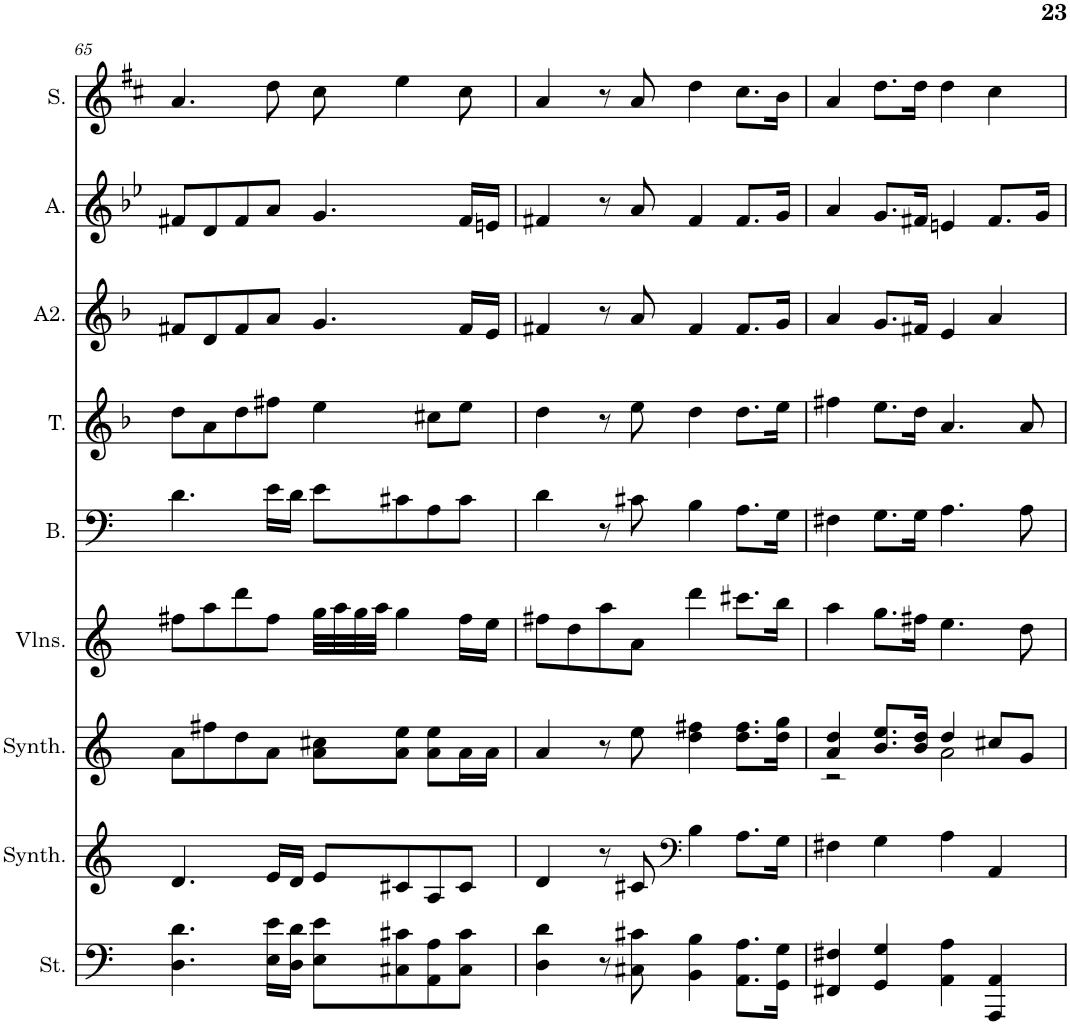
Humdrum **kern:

**kern	**kern	**kern	**kern	**kern	**kern	**kern	**kern	**kern
*part9	*part8	*part7	*part6	*part5	*part4	*part3	*part2	*part1
*staff9	*staff8	*staff7	*staff6	*staff5	*staff4	*staff3	*staff2	*staff1
*I"Cordes, D'Bass/Strings, etc	*I"Synthétiseur d'instruments à cordes, Synth strings, etc	*I"Synthétiseur d'instruments à cordes, Synth strings 2	*I"Violons, 1st violins	*I"Basse	*I"Tenor	*I"Alto 2	*I"Alto	*I"Soprano
*I'St.	*I'Synth.	*I'Synth.	*I'Vlns.	*I'B.	*I'T.	*I'A2.	*I'A.	*I'S.
!!LO:PB:g=z
*clefF4	*clefG2	*clefG2	*clefG2	*clefF4	*clefG2	*clefG2	*clefG2	*clefG2
*k[]	*k[]	*k[]	*k[]	*k[]	*k[b-]	*k[b-]	*k[b-e-]	*k[f#c#]
*M4/4	*M4/4	*M4/4	*M4/4	*M4/4	*M4/4	*M4/4	*M4/4	*M4/4
=65	=65	=65	=65	=65	=65	=65	=65	=65
4.D\ 4.d\	4.d/	8a\L	8ff#X\L	4.d\	8dd\L	8f#X/L	8f#X/L	4.a/
.	.	8ff#X\	8aa\	.	8a\	8d/	8d/	.
.	.	8dd\	8ddd\	.	8dd\	8f#/	8f#/	.
16E\ 16e\LL	16e/LL	8a\J	8ff#\J	16e\LL	8ff#X\J	8a/J	8a/J	8dd\
16D\ 16d\JJ	16d/JJ	.	.	16d\JJ	.	.	.	.
8E\ 8e\L	8e/L	8a\ 8cc#X\L	32gg\LLL	8e\L	4ee\	4.g/	4.g/	8cc#\
.	.	.	32aa\	.	.	.	.	.
.	.	.	32gg\	.	.	.	.	.
.	.	.	32aa\JJJ	.	.	.	.	.
8C#X\ 8c#X\	8c#X/	8a\ 8ee\J	4gg\	8c#X\	.	.	.	4ee\
8AA\ 8A\	8A/	8a\ 8ee\L	.	8A\	8cc#X\L	.	.	.
8C#\ 8c#\J	8c#/J	16a\L	16ff#\LL	8c#\J	8ee\J	16f#/LL	16f#/LL	8cc#\
.	.	16a\JJ	16ee\JJ	.	.	16e/JJ	16en/JJ	.
=66	=66	=66	=66	=66	=66	=66	=66	=66
4D\ 4d\	4d/	4a/	8ff#X\L	4d\	4dd\	4f#X/	4f#X/	4a/
.	.	.	8dd\	.	.	.	.	.
8r	8r	8r	8aa\	8r	8r	8r	8r	8r
8C#X\ 8c#X\	8c#X/	8ee\	8a\J	8c#X\	8ee\	8a/	8a/	8a/
*	*clefF4	*	*	*	*	*	*	*
4BB\ 4B\	4B\	4dd\ 4ff#X\	4ddd\	4B\	4dd\	4f#/	4f#/	4dd\
8.AA\ 8.A\L	8.A\L	8.dd\ 8.ff#\L	8.ccc#X\L	8.A\L	8.dd\L	8.f#/L	8.f#/L	8.cc#\L
16GG\ 16G\Jk	16G\Jk	16dd\ 16gg\Jk	16bb\Jk	16G\Jk	16ee\Jk	16g/Jk	16g/Jk	16b\Jk
=67	=67	=67	=67	=67	=67	=67	=67	=67
*	*	*^	*	*	*	*	*	*
4FF#X/ 4F#X/	4F#X\	4a/ 4dd/	2r	4aa\	4F#X\	4ff#X\	4a/	4a/	4a/
4GG/ 4G/	4G\	8.b/ 8.ee/L	.	8.gg\L	8.G\L	8.ee\L	8.g/L	8.g/L	8.dd\L
.	.	16b/ 16dd/Jk	.	16ff#X\Jk	16G\Jk	16dd\Jk	16f#X/Jk	16f#X/Jk	16dd\Jk
4AA\ 4A\	4A\	4dd/	2a\	4.ee\	4.A\	4.a/	4e/	4en/	4dd\
4AAA/ 4AA/	4AA/	8cc#X/L	.	.	.	.	4a/	8.f#/L	4cc#\
.	.	8g/J	.	8dd\	8A\	8a/	.	.	.
.	.	.	.	.	.	.	.	16g/Jk	.
*	*	*v	*v	*	*	*	*	*	*
=	=	=	=	=	=	=	=	=
*-	*-	*-	*-	*-	*-	*-	*-	*-
